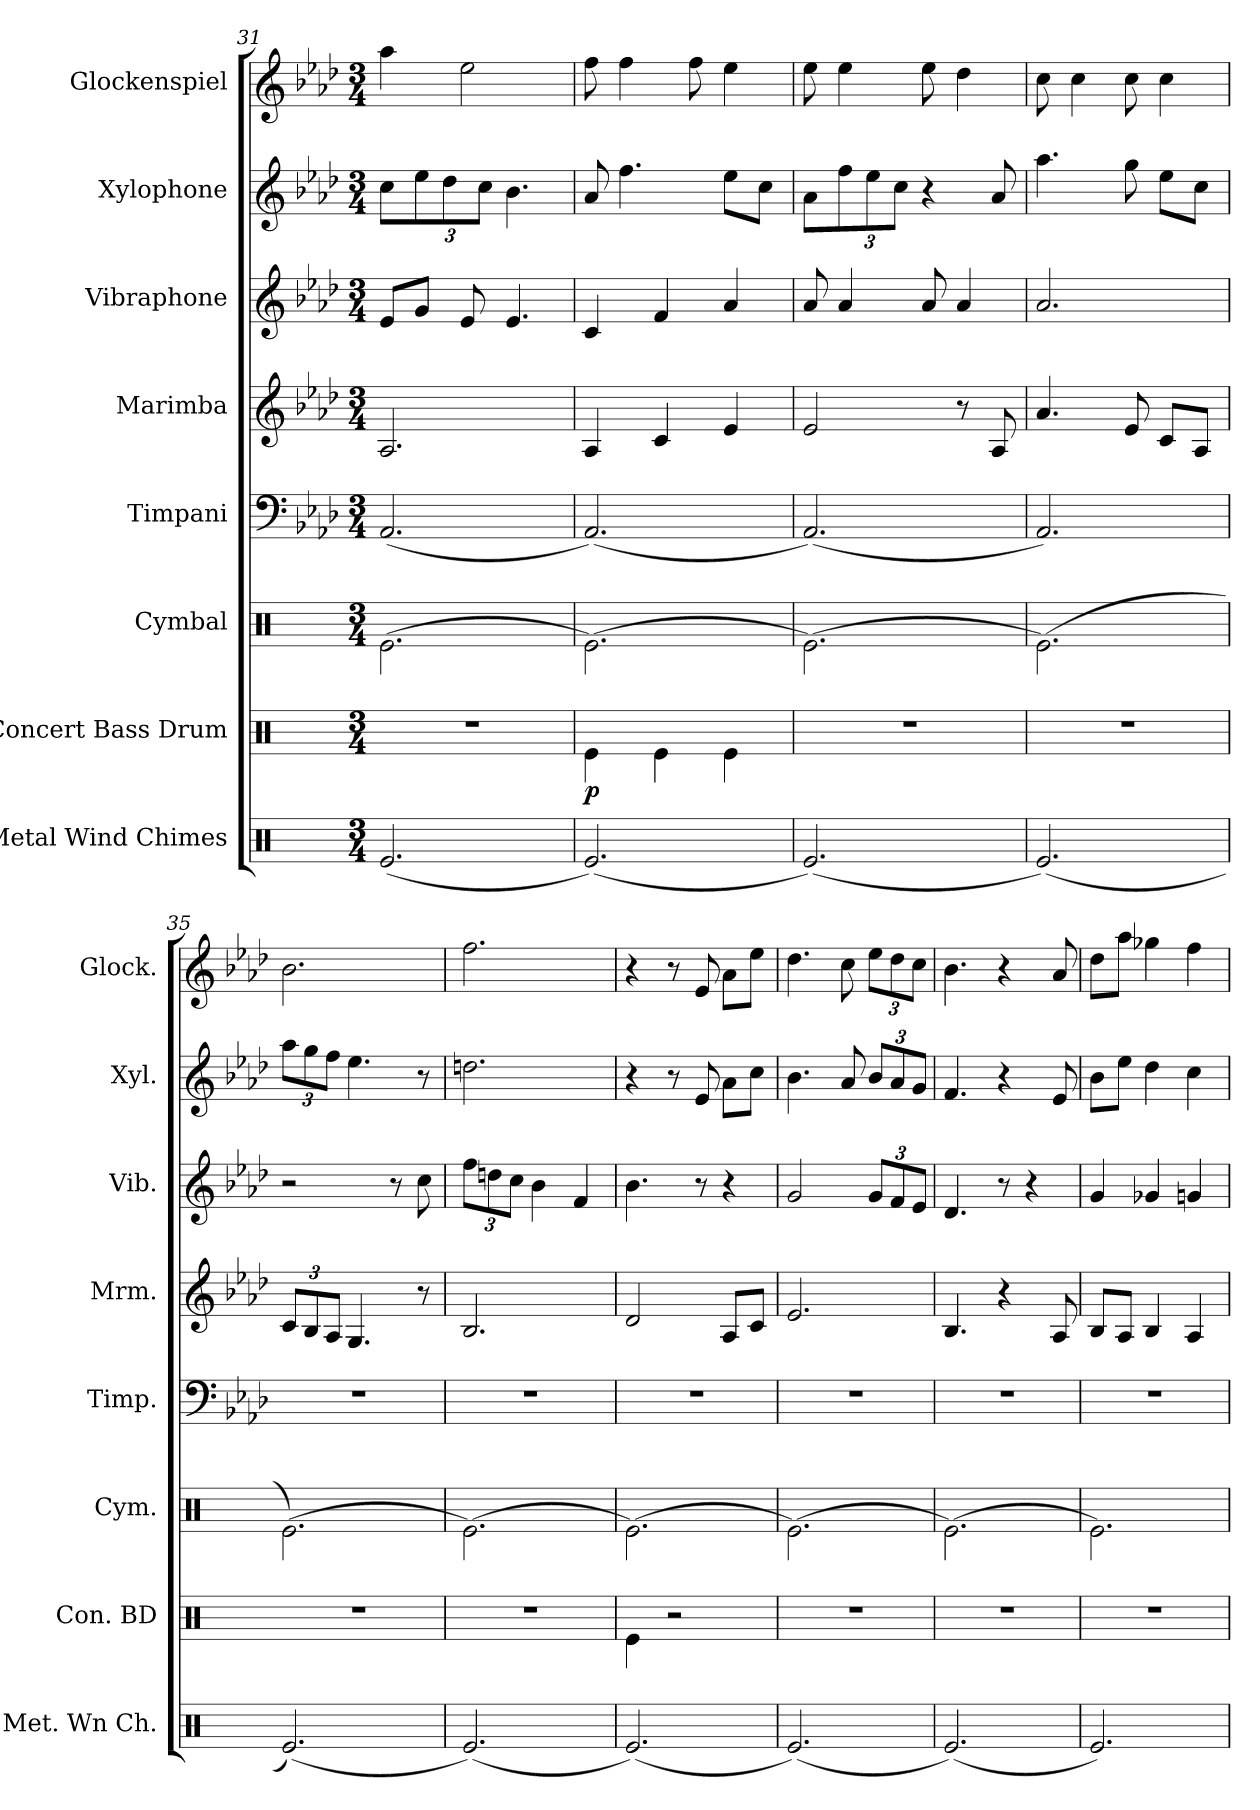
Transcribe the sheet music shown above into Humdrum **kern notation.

**kern	**kern	**dynam	**kern	**kern	**kern	**kern	**kern	**kern
*part8	*part7	*part7	*part6	*part5	*part4	*part3	*part2	*part1
*staff8	*staff7	*staff7	*staff6	*staff5	*staff4	*staff3	*staff2	*staff1
*I"Metal Wind Chimes	*I"Concert Bass Drum	*	*I"Cymbal	*I"Timpani	*I"Marimba	*I"Vibraphone	*I"Xylophone	*I"Glockenspiel
*I'Met. Wn Ch.	*I'Con. BD	*	*I'Cym.	*I'Timp.	*I'Mrm.	*I'Vib.	*I'Xyl.	*I'Glock.
*clefX	*clefX	*	*clefX	*clefF4	*clefG2	*clefG2	*clefG2	*clefG2
*	*	*	*	*	*	*	*ITrd-7c-12	*ITrd-14c-24
*k[]	*k[]	*	*k[]	*k[b-e-a-d-]	*k[b-e-a-d-]	*k[b-e-a-d-]	*k[b-e-a-d-]	*k[b-e-a-d-]
*M3/4	*M3/4	*	*M3/4	*M3/4	*M3/4	*M3/4	*M3/4	*M3/4
=31	=31	=31	=31	=31	=31	=31	=31	=31
(<2.Re/	2.r	.	(>2.Re\	(<2.AA-/	2.A-/	8e-/L	8ccc\L	4aaaa-\
*	*	*	*	*	*	*	*Xbrackettup	*
.	.	.	.	.	.	8g/J	12eee-\	.
.	.	.	.	.	.	.	12ddd-\	.
.	.	.	.	.	.	8e-/	.	2eeee-\
.	.	.	.	.	.	.	12ccc\J	.
.	.	.	.	.	.	4.e-/	4.bb-\	.
!!LO:PB:g=z
=32	=32	=32	=32	=32	=32	=32	=32	=32
!	!	!LO:DY:b	!	!	!	!	!	!
(<2.Re/)	4Re\	p	(>2.Re\)	(<2.AA-/)	4A-/	4c/	8aa-/	8ffff\
.	.	.	.	.	.	.	4.fff\	4ffff\
.	4Re\	.	.	.	4c/	4f/	.	.
.	.	.	.	.	.	.	.	8ffff\
.	4Re\	.	.	.	4e-/	4a-/	8eee-\L	4eeee-\
.	.	.	.	.	.	.	8ccc\J	.
=33	=33	=33	=33	=33	=33	=33	=33	=33
(<2.Re/)	2.r	.	(>2.Re\)	(<2.AA-/)	2e-/	8a-/	8aa-\L	8eeee-\
.	.	.	.	.	.	4a-/	12fff\	4eeee-\
.	.	.	.	.	.	.	12eee-\	.
.	.	.	.	.	.	.	12ccc\J	.
.	.	.	.	.	.	8a-/	4r	8eeee-\
.	.	.	.	.	8r	4a-/	.	4dddd-\
.	.	.	.	.	8A-/	.	8aa-/	.
=34	=34	=34	=34	=34	=34	=34	=34	=34
(<2.Re/)	2.r	.	(>2.Re\)	2.AA-/)	4.a-/	2.a-/	4.aaa-\	8cccc\
.	.	.	.	.	.	.	.	4cccc\
.	.	.	.	.	8e-/	.	8ggg\	8cccc\
.	.	.	.	.	8c/L	.	8eee-\L	4cccc\
.	.	.	.	.	8A-/J	.	8ccc\J	.
=35	=35	=35	=35	=35	=35	=35	=35	=35
*	*	*	*	*	*Xbrackettup	*	*	*
(<2.Re/)	2.r	.	(>2.Re\)	2.r	12c/L	2r	12aaa-\L	2.bbb-\
.	.	.	.	.	12B-/	.	12ggg\	.
.	.	.	.	.	12A-/J	.	12fff\J	.
.	.	.	.	.	4.G/	.	4.eee-\	.
.	.	.	.	.	.	8r	.	.
.	.	.	.	.	8r	8cc\	8r	.
=36	=36	=36	=36	=36	=36	=36	=36	=36
*	*	*	*	*	*	*Xbrackettup	*	*
(<2.Re/)	2.r	.	(>2.Re\)	2.r	2.B-/	12ff\L	2.dddn\	2.ffff\
.	.	.	.	.	.	12ddn\	.	.
.	.	.	.	.	.	12cc\J	.	.
.	.	.	.	.	.	4b-\	.	.
.	.	.	.	.	.	4f/	.	.
=37	=37	=37	=37	=37	=37	=37	=37	=37
(<2.Re/)	4Re\	.	(>2.Re\)	2.r	2d-/	4.b-\	4r	4r
.	2r	.	.	.	.	.	8r	8r
.	.	.	.	.	.	8r	8ee-/	8eee-/
.	.	.	.	.	8A-/L	4r	8aa-\L	8aaa-\L
.	.	.	.	.	8c/J	.	8ccc\J	8eeee-\J
!!LO:PB:g=z
=38	=38	=38	=38	=38	=38	=38	=38	=38
(<2.Re/)	2.r	.	(>2.Re\)	2.r	2.e-/	2g/	4.bb-\	4.dddd-\
.	.	.	.	.	.	.	8aa-/	8cccc\
*	*	*	*	*	*	*	*	*Xbrackettup
.	.	.	.	.	.	12g/L	12bb-/L	12eeee-\L
.	.	.	.	.	.	12f/	12aa-/	12dddd-\
.	.	.	.	.	.	12e-/J	12gg/J	12cccc\J
=39	=39	=39	=39	=39	=39	=39	=39	=39
(<2.Re/)	2.r	.	(>2.Re\)	2.r	4.B-/	4.d-/	4.ff/	4.bbb-\
.	.	.	.	.	4r	8r	4r	4r
.	.	.	.	.	.	4r	.	.
.	.	.	.	.	8A-/	.	8ee-/	8aaa-/
=40	=40	=40	=40	=40	=40	=40	=40	=40
2.Re/)	2.r	.	2.Re\)	2.r	8B-/L	4g/	8bb-\L	8dddd-\L
.	.	.	.	.	8A-/J	.	8eee-\J	8aaaa-\J
.	.	.	.	.	4B-/	4g-X/	4ddd-\	4gggg-X\
.	.	.	.	.	4A-/	4gn/	4ccc\	4ffff\
=	=	=	=	=	=	=	=	=
*-	*-	*-	*-	*-	*-	*-	*-	*-
